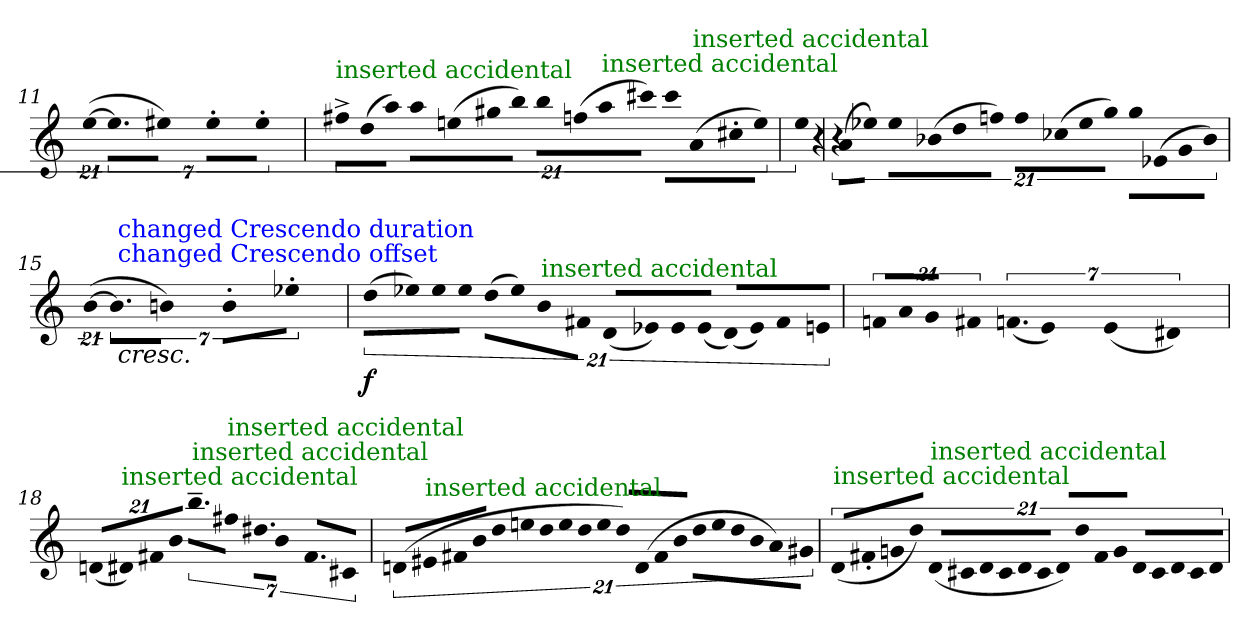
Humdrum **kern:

**kern	**dynam
*part1	*part1
*staff1	*staff1
=11	=11
!LO:N:vis=2	!
(>[84ee\	.
!LO:N:vis=8.	!
224ee\L]	.
!LO:N:vis=16	!
672ee#X\Jk)	.
!LO:N:vis=8	!
336ee#'\L	.
!LO:N:vis=8	!
336ee#'\J	.
=12	=12
!LO:TX:color=#008000:t=inserted accidental	!
!LO:N:vis=8	!
336ff#^i\L	.
!LO:N:vis=16	!
(>672dd\L	.
!LO:N:vis=16	!
672aa\JJ)	.
!LO:N:vis=16	!
672aa\LL	.
!LO:N:vis=16	!
(>672een\	.
!LO:N:vis=16	!
672gg#X\	.
!LO:N:vis=16	!
672bb\JJ)	.
!LO:N:vis=16	!
672bb\LL	.
!LO:N:vis=16	!
(>672ffn\	.
!LO:N:vis=16	!
672aa\	.
!LO:TX:color=#008000:t=inserted accidental	!
!LO:N:vis=16	!
672ccc#i\JJ)	.
!LO:N:vis=16	!
672ccc#\LL	.
!LO:N:vis=16	!
(>672a\	.
!LO:TX:color=#008000:t=inserted accidental	!
!LO:N:vis=16	!
672cc#'i\	.
!LO:N:vis=16	!
672ee\JJ)	.
=13	=13
!LO:N:vis=2	!
84ee\	.
!LO:N:vis=2	!
84r	.
=14	=14
!LO:N:vis=8	!
336r	.
!LO:N:vis=16	!
(>672a\LL	.
!LO:N:vis=16	!
672ee-X\JJ)	.
!LO:N:vis=16	!
672ee-\LL	.
!LO:N:vis=16	!
(>672b-X\	.
!LO:N:vis=16	!
672dd\	.
!LO:N:vis=16	!
672ffn\JJ)	.
!LO:N:vis=16	!
672ff\LL	.
!LO:N:vis=16	!
(>672cc-X\	.
!LO:N:vis=16	!
672ee-\	.
!LO:N:vis=16	!
672gg\JJ)	.
!LO:N:vis=16	!
672gg\LL	.
!LO:N:vis=16	!
(>672e-X\	.
!LO:N:vis=16	!
672g\	.
!LO:N:vis=16	!
672b-\JJ)	.
=15	=15
!LO:N:vis=2	!
(>[84b\	.
!LO:N:vis=8.	!
224b\L]	.
!LO:TX:color=#0000FF:t=changed Crescendo offset	!
!LO:TX:color=#0000FF:t=changed Crescendo duration	!
!LO:N:vis=16	!LO:HP:b
672bn\Jk)	<
!LO:N:vis=8	!
336b'\L	.
!LO:N:vis=8	!
336ee-X'\J	.
=16	=16
!LO:N:vis=16	!LO:DY:b
(>672dd\LL	f
!LO:N:vis=16	!
672ee-X\)	[
!LO:N:vis=16	!
672ee-\	.
!LO:N:vis=16	!
672ee-\JJ	.
!LO:N:vis=16	!
(>672dd\LL	.
!LO:N:vis=16	!
672ee-\)	.
!LO:N:vis=16	!
672b\	.
!LO:TX:color=#008000:t=inserted accidental	!
!LO:N:vis=16	!
672f#i\JJ	.
!LO:N:vis=16	!
(<672d/LL	.
!LO:N:vis=16	!
672e-X/)	.
!LO:N:vis=16	!
672e-/	.
!LO:N:vis=16	!
(<672e-/JJ	.
!LO:N:vis=16	!
(<672d/LL)	.
!LO:N:vis=16	!
672e-/)	.
!LO:N:vis=16	!
672f#/	.
!LO:N:vis=16	!
672en/JJ	.
=17	=17
!LO:N:vis=8	!
336fn/L	.
!LO:N:vis=16	!
672a/L	.
!LO:N:vis=16	!
672g/JJ	.
!LO:N:vis=16	!
672f#X/	.
!LO:N:vis=8.	!
(<224fn/	.
!LO:N:vis=16	!
672e/)	.
!LO:N:vis=4	!
(<168e/	.
!LO:N:vis=4	!
168d#X/)	.
=18	=18
!LO:N:vis=16	!
(<672dn/LL	.
!LO:N:vis=16	!
672d#X/)	.
!LO:TX:color=#008000:t=inserted accidental	!
!LO:N:vis=16	!
672f#i/	.
!LO:N:vis=16	!
672b/JJ	.
!LO:N:vis=8.	!
224bb~\L	.
!LO:TX:color=#008000:t=inserted accidental	!
!LO:N:vis=16	!
672ff#i\Jk	.
!LO:N:vis=8.	!
224dd#X\L	.
!LO:N:vis=8	!
336b\J	.
!LO:N:vis=8.	!
224f#/L	.
!LO:TX:color=#008000:t=inserted accidental	!
!LO:N:vis=16	!
672c#i/Jk	.
=19	=19
!LO:N:vis=16	!
(>672dn/LL	.
!LO:N:vis=16	!
672e#X/	.
!LO:TX:color=#008000:t=inserted accidental	!
!LO:N:vis=16	!
672f#i/	.
!LO:N:vis=16	!
672b/JJ	.
!LO:N:vis=4	!
168dd\	.
!LO:N:vis=4	!
168een\	.
!LO:N:vis=4	!
168dd\	.
!LO:N:vis=4	!
168ee\	.
!LO:N:vis=4	!
168dd\	.
!LO:N:vis=4	!
168ee\	.
!LO:N:vis=16	!
672dd/LL)	.
!LO:N:vis=16	!
(>672d/	.
!LO:N:vis=16	!
672f#/	.
!LO:N:vis=16	!
672b/JJ	.
!LO:N:vis=16	!
672dd\LL	.
!LO:N:vis=16	!
672ee\	.
!LO:N:vis=16	!
672dd\	.
!LO:N:vis=16	!
672b\	.
!LO:N:vis=16	!
672a\)	.
!LO:N:vis=16	!
672g#X\JJ	.
=20	=20
!LO:N:vis=16	!
(<672d/LL	.
!LO:TX:color=#008000:t=inserted accidental	!
!LO:N:vis=16	!
672f#'i/	.
!LO:N:vis=16	!
672gn/	.
!LO:N:vis=16	!
672dd/JJ)	.
!LO:N:vis=16	!
(<672d/LL	.
!LO:TX:color=#008000:t=inserted accidental	!
!LO:N:vis=16	!
672c#i/	.
!LO:N:vis=16	!
672d/	.
!LO:N:vis=16	!
672c#/	.
!LO:N:vis=16	!
672d/	.
!LO:N:vis=16	!
672c#/JJ	.
!LO:N:vis=16	!
672d/LL)	.
!LO:N:vis=16	!
672dd/	.
!LO:N:vis=16	!
672f#/	.
!LO:N:vis=16	!
672g/JJ	.
!LO:N:vis=32	!
1344d/LLL	.
!LO:N:vis=32	!
1344c#/	.
!LO:N:vis=32	!
1344d/	.
!LO:N:vis=32	!
1344c#/JJ	.
!LO:N:vis=8	!
336d/J	.
=	=
*-	*-
